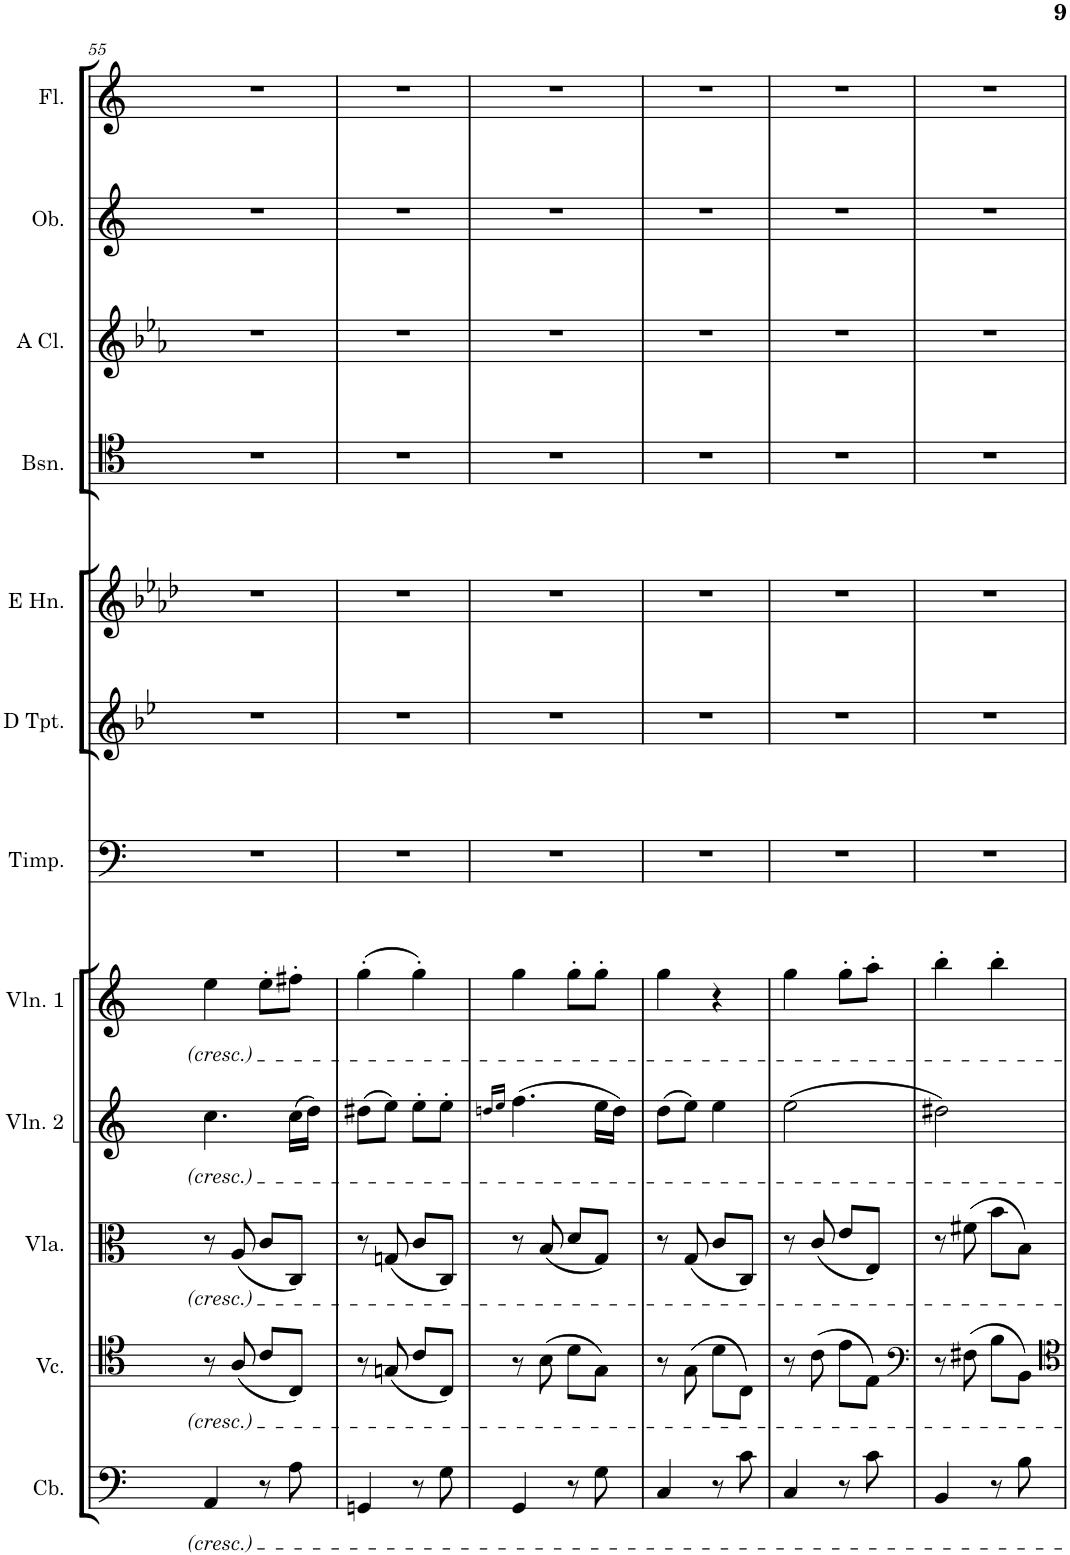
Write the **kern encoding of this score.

**kern	**kern	**kern	**kern	**kern	**kern	**kern	**kern	**kern	**kern	**kern	**kern
*part12	*part11	*part10	*part9	*part8	*part7	*part6	*part5	*part4	*part3	*part2	*part1
*staff12	*staff11	*staff10	*staff9	*staff8	*staff7	*staff6	*staff5	*staff4	*staff3	*staff2	*staff1
*I"Violoncello II et Bassi	*I"Violoncello	*I"Viole	*I"Violin 2	*I"Violin 1	*I"Timpani	*I"Clarini in D	*I"Corni in E	*I"Fagotti	*I"Clarinetti	*I"Oboi	*I"Flauti
*	*I'Vc.	*	*I'Vln. 2	*I'Vln. 1	*I'Timp.	*	*	*	*	*I'Ob.	*I'Fl.
!!LO:PB:g=z
*clefF4	*clefC4	*clefC3	*clefG2	*clefG2	*clefF4	*clefG2	*clefG2	*clefC4	*clefG2	*clefG2	*clefG2
*Trd7c12	*	*	*	*	*	*Trd-1c-2	*Trd5c8	*	*Trd2c3	*	*
*k[]	*k[]	*k[]	*k[]	*k[]	*k[]	*k[b-e-]	*k[b-e-a-d-]	*k[]	*k[b-e-a-]	*k[]	*k[]
*M2/4	*M2/4	*M2/4	*M2/4	*M2/4	*M2/4	*M2/4	*M2/4	*M2/4	*M2/4	*M2/4	*M2/4
=55	=55	=55	=55	=55	=55	=55	=55	=55	=55	=55	=55
4AA/	8r	8r	4.cc\	4ee\	2r	2r	2r	2r	2r	2r	2r
.	(8A/	(8A/	.	.	.	.	.	.	.	.	.
8r	8c/L	8c/L	.	8ee'\L	.	.	.	.	.	.	.
8A\	8C/J)	8C/J)	(16cc\LL	8ff#X'\J	.	.	.	.	.	.	.
.	.	.	16dd\JJ)	.	.	.	.	.	.	.	.
=56	=56	=56	=56	=56	=56	=56	=56	=56	=56	=56	=56
4GGn/	8r	8r	(8dd#X\L	(4gg'\	2r	2r	2r	2r	2r	2r	2r
.	(8Gn/	(8Gn/	8ee\J)	.	.	.	.	.	.	.	.
8r	8c/L	8c/L	8ee'\L	4gg'\)	.	.	.	.	.	.	.
8G\	8C/J)	8C/J)	8ee'\J	.	.	.	.	.	.	.	.
=57	=57	=57	=57	=57	=57	=57	=57	=57	=57	=57	=57
.	.	.	16qddn/LL	.	.	.	.	.	.	.	.
.	.	.	16qee/JJ	.	.	.	.	.	.	.	.
4GG/	8r	8r	(4.ff\	4gg\	2r	2r	2r	2r	2r	2r	2r
.	(8B\	(8B/	.	.	.	.	.	.	.	.	.
8r	8d\L	8d/L	.	8gg'\L	.	.	.	.	.	.	.
8G\	8G\J)	8G/J)	16ee\LL	8gg'\J	.	.	.	.	.	.	.
.	.	.	16dd\JJ)	.	.	.	.	.	.	.	.
=58	=58	=58	=58	=58	=58	=58	=58	=58	=58	=58	=58
4C/	8r	8r	(8dd\L	4gg\	2r	2r	2r	2r	2r	2r	2r
.	(8G\	(8G/	8ee\J)	.	.	.	.	.	.	.	.
8r	8d\L	8c/L	4ee\	4r	.	.	.	.	.	.	.
8c\	8C\J)	8C/J)	.	.	.	.	.	.	.	.	.
=59	=59	=59	=59	=59	=59	=59	=59	=59	=59	=59	=59
4C/	8r	8r	(2ee\	4gg\	2r	2r	2r	2r	2r	2r	2r
.	(8c\	(8c/	.	.	.	.	.	.	.	.	.
8r	8e\L	8e/L	.	8gg'\L	.	.	.	.	.	.	.
8c\	8E\J)	8E/J)	.	8aa'\J	.	.	.	.	.	.	.
=60	=60	=60	=60	=60	=60	=60	=60	=60	=60	=60	=60
*	*clefF4	*	*	*	*	*	*	*	*	*	*
4BB/	8r	8r	2dd#X\)	4bb'\	2r	2r	2r	2r	2r	2r	2r
.	(8F#X\	(8f#X\	.	.	.	.	.	.	.	.	.
8r	8B\L	8b\L	.	4bb'\	.	.	.	.	.	.	.
8B\	8BB\J)	8B\J)	.	.	.	.	.	.	.	.	.
=	=	=	=	=	=	=	=	=	=	=	=
*-	*-	*-	*-	*-	*-	*-	*-	*-	*-	*-	*-
